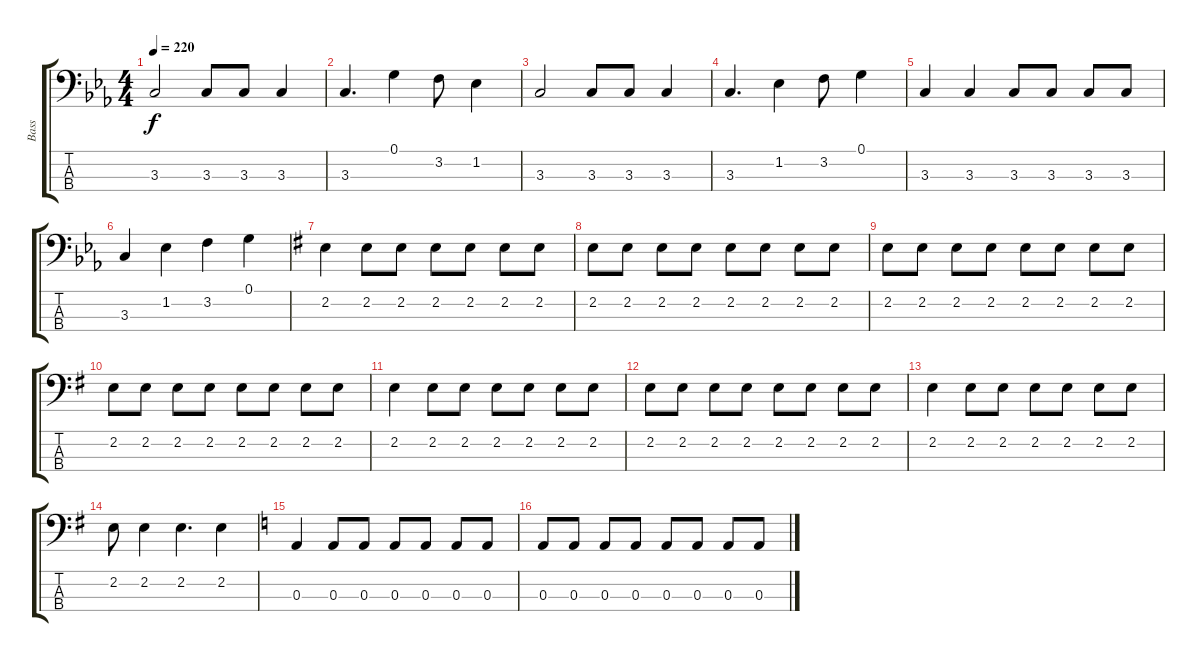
\track ("Bass" "Bass") {instrument electricbassfinger}
\staff {score tabs}
\tuning (G2 D2 A1 E1) {hide}
\ts (4 4)
\tempo 220
\clef f4
\ks cminor
3.3.2{dy f} 3.3.8 3.3.8 3.3.4 |
3.3.4{d} 0.1.4 3.2.8 1.2.4 |
3.3.2 3.3.8 3.3.8 3.3.4 |
3.3.4{d} 1.2.4 3.2.8 0.1.4 |
3.3.4 3.3.4 3.3.8 3.3.8 3.3.8 3.3.8 |
3.3.4 1.2.4 3.2.4 0.1.4 |
\ks eminor
2.2.4 2.2.8 2.2.8 2.2.8 2.2.8 2.2.8 2.2.8 |
2.2.8 2.2.8 2.2.8 2.2.8 2.2.8 2.2.8 2.2.8 2.2.8 |
2.2.8 2.2.8 2.2.8 2.2.8 2.2.8 2.2.8 2.2.8 2.2.8 |
2.2.8 2.2.8 2.2.8 2.2.8 2.2.8 2.2.8 2.2.8 2.2.8 |
2.2.4 2.2.8 2.2.8 2.2.8 2.2.8 2.2.8 2.2.8 |
2.2.8 2.2.8 2.2.8 2.2.8 2.2.8 2.2.8 2.2.8 2.2.8 |
2.2.4 2.2.8 2.2.8 2.2.8 2.2.8 2.2.8 2.2.8 |
2.2.8 2.2.4 2.2.4{d} 2.2.4 |
\ks aminor
0.3.4 0.3.8 0.3.8 0.3.8 0.3.8 0.3.8 0.3.8 |
0.3.8 0.3.8 0.3.8 0.3.8 0.3.8 0.3.8 0.3.8 0.3.8
